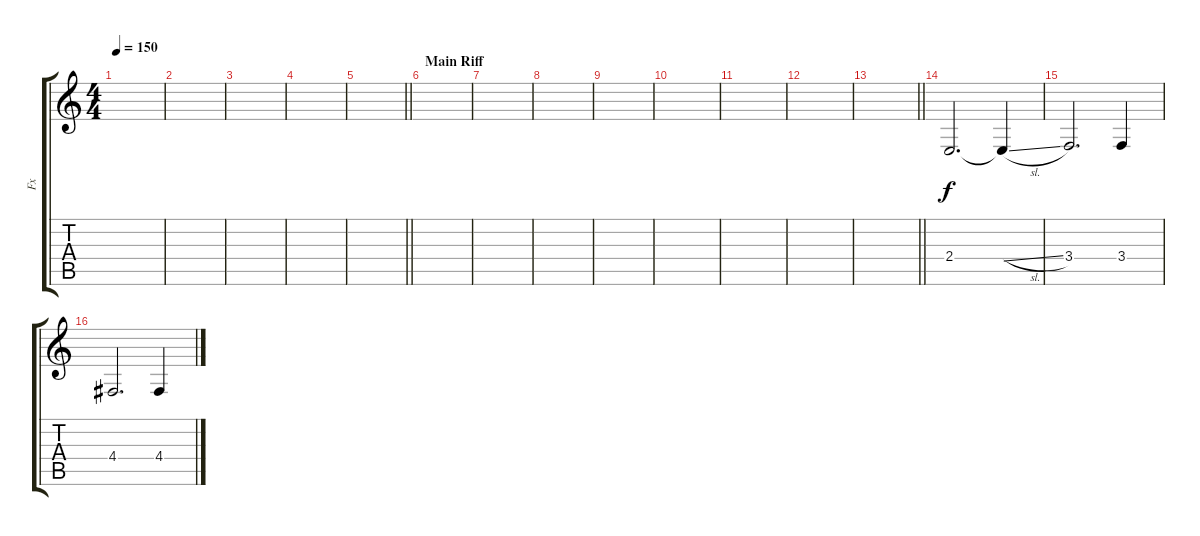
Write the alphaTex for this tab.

\track ("Fx" "Fx") {instrument fx7echoes}
\staff {score tabs}
\tuning (E4 B3 G3 D3 A2 E2) {hide}
\ts (4 4)
\tempo 150
\clef g2
\ks c
|
|
|
|
\barLineRight lightlight
|
\section ("" "Main Riff")
|
|
|
|
|
|
|
\barLineRight lightlight
|
2.4.2{d} 2.4{sl t}.4 |
3.4.2{d} 3.4.4 |
4.4.2{d} 4.4.4
